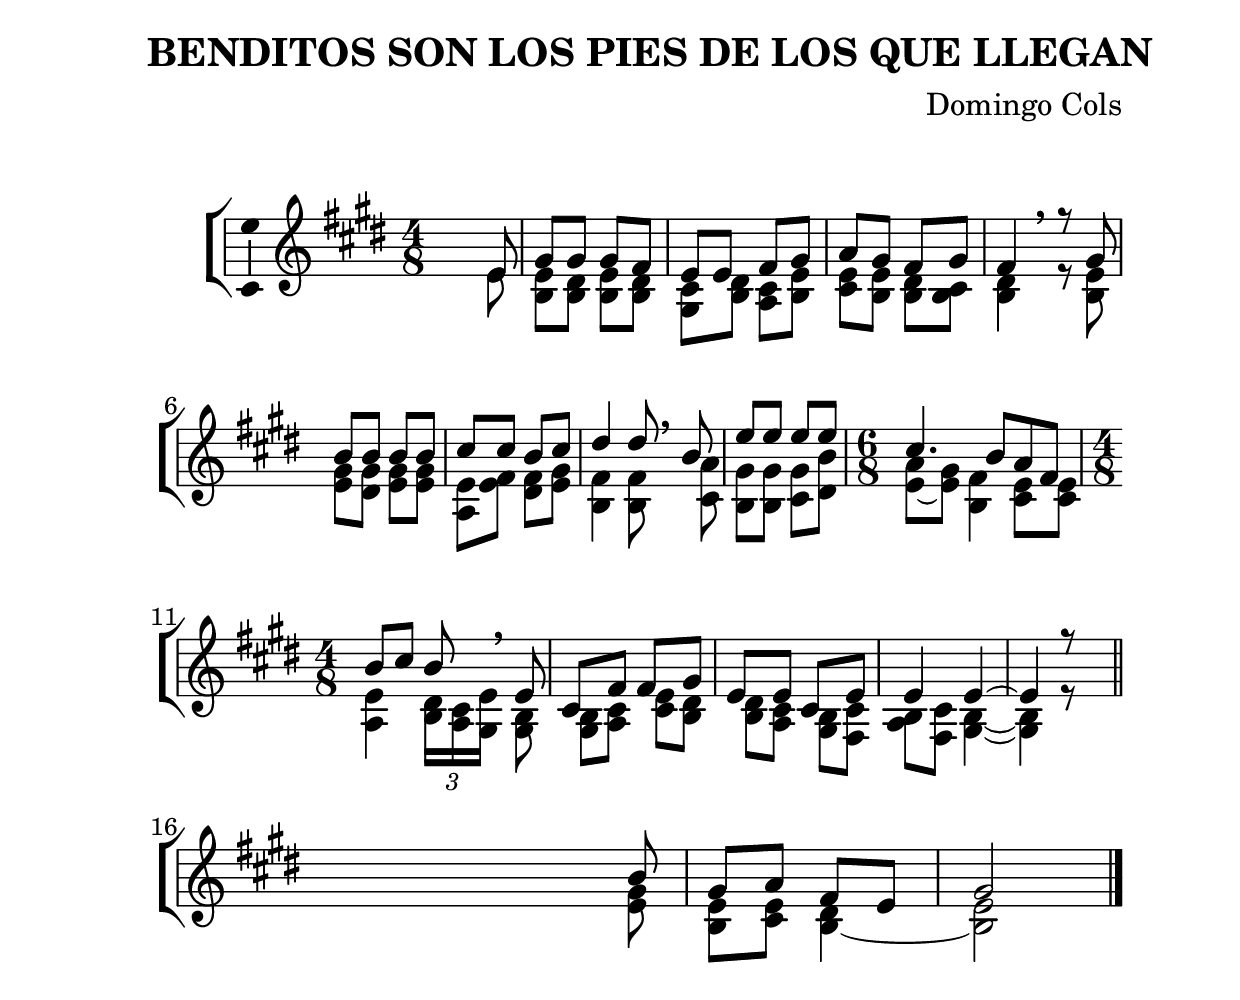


%versión de lilypond para la que se ha escrito esta partitura:
\version "2.16.0"

	%Tamaño papel
	#(set-default-paper-size "a4")
	%Tamaño partitura
	#(set-global-staff-size 27)
	%No responde al pulsar sobre una nota
	#(ly:set-option 'point-and-click #f)

%parámetros del encabezamiento:
\header {
	%title = "BENDITOS SON LOS PIES DE LOS QUE LLEGAN"
	title = \markup{\fontsize #-2 "BENDITOS SON LOS PIES DE LOS QUE LLEGAN"}
	subtitle = ""
	composer = "Domingo Cols"
	poet = ""
	meter = ""
	arranger = ""
%	tagline="Monasterio de la Madre de Dios. Buenafuente del Sistal."
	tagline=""
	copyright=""
	}

%parámetros asociados al papel:
\paper  {
	oddHeaderMarkup = \markup {\fill-line { \on-the-fly #not-first-page \fromproperty #'header:title \on-the-fly #not-first-page \fromproperty #'header:composer }}
	evenHeaderMarkup = \markup {\fill-line { \fromproperty #'header:composer \fromproperty #'header:title }}
	#(set-paper-size "a4")
	print-page-number = ##f
	first-page-number = 1
	print-first-page-number = ##f
%	head-separation = 3.0 \cm
	top-margin = 2.0 \cm
	bottom-margin = 0.0\cm
%%%	bottom-margin = -2.0\cm
	left-margin = 3.0 \cm
	line-width = 16.0 \cm
	indent = 8\mm
	interscoreline = 2.\mm
	between-system-space = 15\mm
%	para que las partituras no llenen la hoja:
	ragged-bottom = ##t
%	idem para la última hoja:
	ragged-last-bottom = ##f
%	para que las partituras llenen el ancho del papel:
	ragged-last = ##f
	after-title-space = 2.5 \cm
%page-count=1
%system-count=6

	%Flexible Vertical Spacing
%	markup-markup-spacing =
%	#'((basic-distance . 15) (minimum-distance . 15) (padding . 3))
	markup-system-spacing =
	#'((basic-distance . 15) (minimum-distance . 15) (padding . 3))
	system-system-spacing =
	#'((basic-distance . 15) (minimum-distance . 15) (padding . 3))
	score-system-spacing =
	#'((basic-distance . 15) (minimum-distance . 15) (padding . 5))
%	top-system-spacing = % header
%	#'((basic-distance . 8) (minimum-distance . 0) (padding . 0))
%	top-markup-spacing =
%	#'((basic-distance . 20) (minimum-distance . 20) (padding . 0))
	last-bottom-spacing = % footer
	#'((basic-distance . 5) (minimum-distance . 5) (padding . 0))
%	score-markup-spacing =
%	#'((basic-distance . 16) (minimum-distance . 13) (padding . 0))

	}


%parámetros que afectan a toda la partitura:
global =  {
	%clave de sol (G):
	\clef G
	%armadura:
%%%	\transpose a b
	\key e \major
	\tempo 4=80
	\set Score.tempoHideNote = ##t
	}


melodia =
%%%	\transpose a b
{
	\relative c' {

\time 4/8

s4 s8

<<
{
\voiceOne
\stemUp

e8
gis8 gis gis fis
e8 e fis gis
a8 gis fis gis
fis4 \breathe r8 gis8
b8 b b b
cis8 cis b cis
dis4 dis8 \breathe b8
e8 e e e
\time 6/8
cis4. b8 a fis
\time 4/8
b8 cis b \breathe e,8
cis8 fis fis gis
e8 e cis e
e4 e~
e4 r8 s8

\bar "||"
\break

s4 s8 b'8
gis8 a fis e
gis2

}
\new Voice {
\voiceTwo
\stemDown

e8
<b e>8 <b dis> <b e> <b dis>
<gis cis>8 <b dis> <a cis> <b e>
<cis e>8 <b e> <b dis> <b cis>
<b dis>4 \breathe r8 <b e>8
<e gis>8 <dis gis> <e gis> <e gis>
<a, e'>8 <e' fis> <dis fis> <e gis>
<b fis'>4 <b fis'>8 \breathe <cis a'>8
<b gis'>8 <b gis'> <cis gis'> <dis b'>
\time 6/8
<e~ a>8 <e gis> <b fis'>4 <cis e>8 <cis e>
\time 4/8
<a e'>4 \times 2/3 {<b dis>16 <a cis> <gis e'>} \breathe <gis b>8
<gis b>8 <a cis> <cis e> <b dis>
<b dis>8 <a cis> <gis b> <fis cis'>
<a b>8 <fis cis'> <gis b>4~
<gis b>4 r8 s8

\bar "||"
\break

s4 s8 <e' gis>8
<b e>8 <cis e> <b~ dis>4
<b e>2

}
>>

\bar "|."
}
}


texto = \lyricmode {
\set stanza =#"1. " Ben -- di -- tos son los pies de los que lle -- _ _ _ gan
pa -- ra~a -- nun -- ciar la paz que~el mun -- do~es -- pe -- ra,
a -- pós -- to -- les de Dios que Cris -- to~en -- ví -- _ a,
vo -- ce -- ros de su voz, gri -- to del Ver -- bo. __
	}

textodos = \lyricmode {
\set stanza =#"2. " De pie~en la~en -- cru -- ci -- ja -- da del ca -- mi -- _ _ _ no
del hom -- bre pe -- re -- gri -- no~y de los pue -- blos,
es el fue -- go de Dios el que los lle -- _ va
co -- mo cris -- tos vi -- vien -- tes a su~en -- cuen -- tro. __
	}

textotres = \lyricmode {
\set stanza =#"3. " A -- brid, pue -- blos, la puer -- ta~a su lla -- ma -- _ _ _ da,
la ver -- dad y~el a -- mor son don que lle -- van;
no te -- máis, pe -- ca -- do -- res, a -- co -- ged -- _ los,
el per -- dón y la paz se -- rán su ges -- to. __
	}

textocuatro = \lyricmode {
\set stanza =#"4. " Gra -- cias, Se -- ñor, que~el pan de tu pa -- la -- _ _ _ bra
nos lle -- ga por tu~a -- mor, pan ver -- da -- de -- ro;
gra -- cias, Se -- ñor, que~el pan de vi -- da nue -- _ va
nos lle -- ga por tu~a -- mor, par -- ti -- do~y tier -- no. __
A -- mén. __ _ _ _ _
	}


vozStaff = \context Voice = vozStaff
\with {\consists "Ambitus_engraver"}
<<
	\set Staff.instrumentName = ""
	\set Staff.shortInstrumentName = ""
	\set Staff.midiInstrument = #"acoustic grand"
	\set Staff.midiMinimumVolume = #0.7
	\set Staff.midiMaximumVolume = #0.9
	\global
	\melodia
	>>


textoStaff = \context Lyrics = textoStaff <<
%	\set vocalName =#"1. "
	\set shortVocalName =#"1. "
	\lyricsto vozStaff \texto
	>>

textodosStaff = \context Lyrics = textodosStaff <<
%	\set vocalName =#"2. "
	\set shortVocalName =#"2. "
	\lyricsto vozStaff \textodos
	>>

textotresStaff = \context Lyrics = textotresStaff <<
%	\set vocalName =#"3. "
	\set shortVocalName =#"3. "
	\lyricsto vozStaff \textotres
	>>

textocuatroStaff = \context Lyrics = textocuatroStaff <<
%	\set vocalName =#"4. "
	\set shortVocalName =#"4. "
	\lyricsto vozStaff \textocuatro
	>>


\book {
	\score {
		\context ChoirStaff {
			\override StaffGroup.SystemStartBracket #'collapse-height = #1
			\override Score.SystemStartBar #'collapse-height = #1
			<<
			\vozStaff
			\textoStaff
			\textodosStaff
			\textotresStaff
			\textocuatroStaff
			>>
		}
		\layout {
	    		\context {
				\Lyrics
				%\override LyricText #'font-size = #2
				}
	   		\context {
				\Score
				%\override StaffSymbol #'staff-space = #(magstep +3)
%%%				\override InstrumentName #'X-offset = #1.5
				\override InstrumentName #'X-offset = #5.5
				\override InstrumentName #'font-series = #'bold
				}
%%%			\context {
%%%				\Staff
%%%				\remove "Time_signature_engraver"
%%%				\override BarLine #'transparent = ##t
%%%				}
			}
		}
	\score {
		\context ChoirStaff {
			\override StaffGroup.SystemStartBracket #'collapse-height = #1
			\override Score.SystemStartBar #'collapse-height = #1
			<<
			\vozStaff
			>>
		}
		\midi {
	  		\context {
	  			\Score
				tempoWholesPerMinute = #(ly:make-moment 70 4)
				}
			}
		}
}


